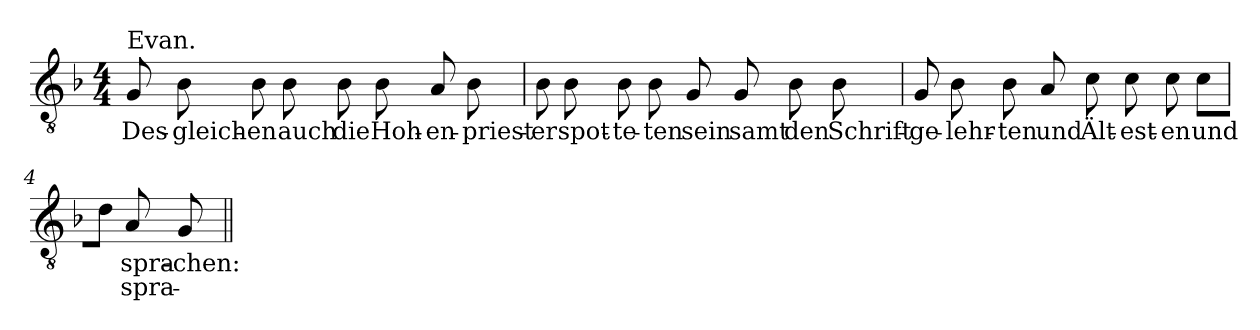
**kern	**text	**text
*part1	*part1	*part1
*staff1	*staff1	*staff1
!!LO:PB:g=z
*clefGv2	*	*
*k[b-]	*	*
*F:	*	*
*M4/4	*	*
=1	=1	=1
!LO:TX:a:t=Evan.	!	!
!	!LO:LY:b:color=#000000	!
8Gi/	Des-	.
!	!LO:LY:b:color=#000000	!
8B-i\	-gleich-	.
!	!LO:LY:b:color=#000000	!
8B-i\	-en	.
!	!LO:LY:b:color=#000000	!
8B-i\	auch	.
!	!LO:LY:b:color=#000000	!
8B-i\	die	.
!	!LO:LY:b:color=#000000	!
8B-i\	Hoh-	.
!	!LO:LY:b:color=#000000	!
8Ai/	-en-	.
!	!LO:LY:b:color=#000000	!
8B-i\	-priest-	.
=2	=2	=2
!	!LO:LY:b:color=#000000	!
8B-i\	-er	.
!	!LO:LY:b:color=#000000	!
8B-i\	spot-	.
!	!LO:LY:b:color=#000000	!
8B-i\	-te-	.
!	!LO:LY:b:color=#000000	!
8B-i\	-ten	.
!	!LO:LY:b:color=#000000	!
8Gi/	sein	.
!	!LO:LY:b:color=#000000	!
8Gi/	samt	.
!	!LO:LY:b:color=#000000	!
8B-i\	den	.
!	!LO:LY:b:color=#000000	!
8B-i\	Schrift-	.
=3	=3	=3
!	!LO:LY:b:color=#000000	!
8Gi/	-ge-	.
!	!LO:LY:b:color=#000000	!
8B-i\	-lehr-	.
!	!LO:LY:b:color=#000000	!
8B-i\	-ten	.
!	!LO:LY:b:color=#000000	!
8Ai/	und	.
!	!LO:LY:b:color=#000000	!
8ci\	Ält-	.
!	!LO:LY:b:color=#000000	!
8ci\	-est-	.
!	!LO:LY:b:color=#000000	!
8ci\	-en	.
!	!LO:LY:b:color=#000000	!
8ci\L	und	.
=4	=4	=4
8di\J	.	.
!	!LO:LY:b:color=#000000	!LO:LY:b:color=#000000
8Ai/	spra-	-spra-
!	!LO:LY:b:color=#000000	!
8Gi/	-chen:	.
=||	=||	=||
*-	*-	*-
